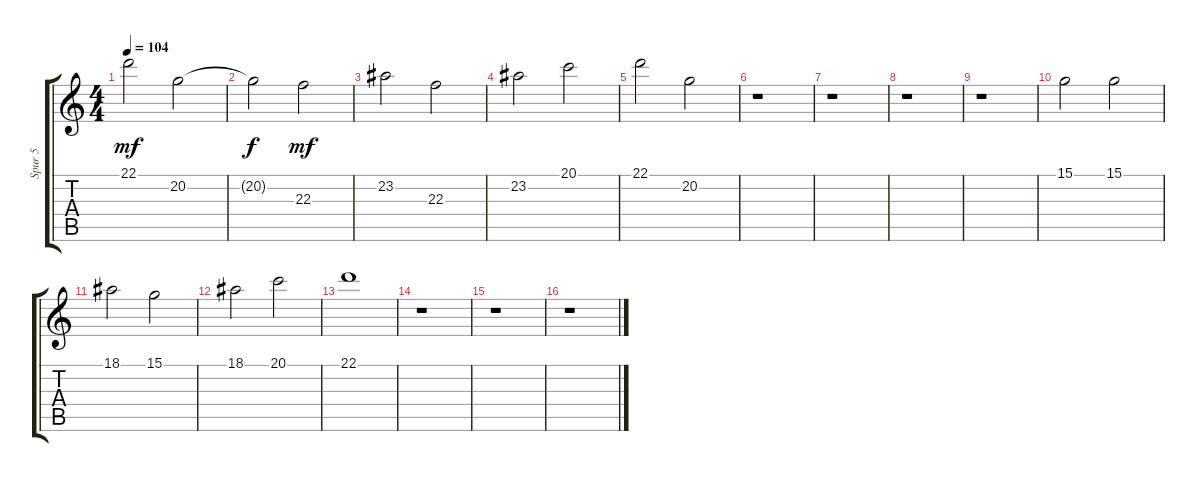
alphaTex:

\track ("Spur 5" "Spur 5") {instrument synthstrings2}
\staff {score tabs}
\tuning (E4 B3 G3 D3 A2 E2) {hide}
\ts (4 4)
\tempo 104
\clef g2
\ks c
22.1.2{dy mf} 20.2.2 |
20.2{t}.2{dy f} 22.3.2{dy mf} |
23.2.2 22.3.2 |
23.2.2 20.1.2 |
22.1.2 20.2.2 |
r.1 |
r.1 |
r.1 |
r.1 |
15.1.2 15.1.2 |
18.1.2 15.1.2 |
18.1.2 20.1.2 |
22.1.1 |
r.1 |
r.1 |
r.1
